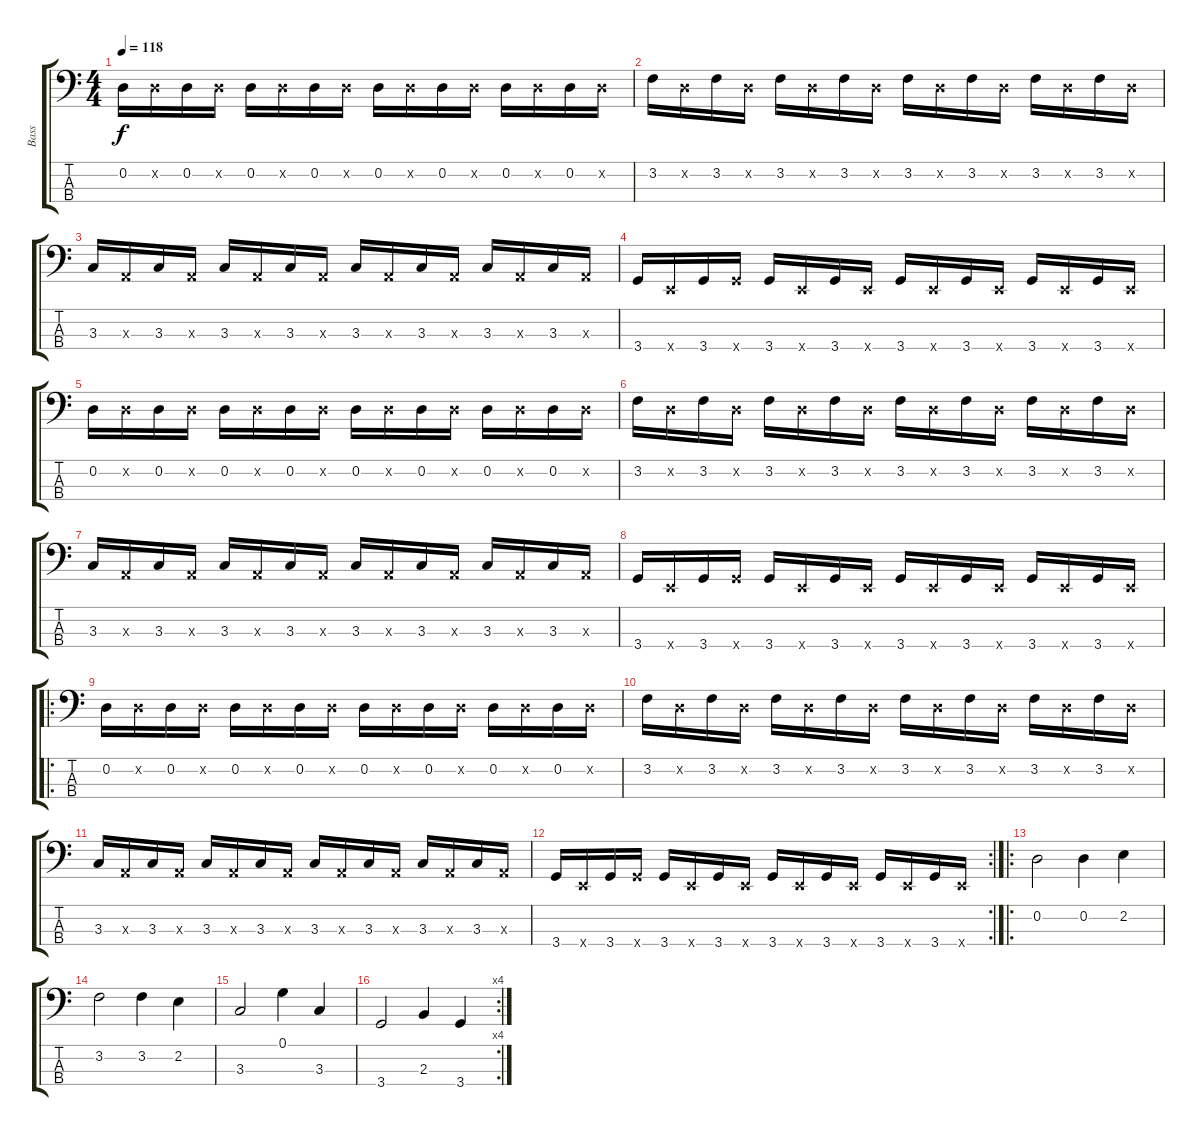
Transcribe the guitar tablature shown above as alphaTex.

\track ("Bass" "Bass") {instrument electricbassfinger}
\staff {score tabs}
\tuning (G2 D2 A1 E1) {hide}
\ts (4 4)
\tempo 118
\clef f4
\ks c
0.2.16{dy f} 0.2{x}.16 0.2.16 0.2{x}.16 0.2.16 0.2{x}.16 0.2.16 0.2{x}.16 0.2.16 0.2{x}.16 0.2.16 0.2{x}.16 0.2.16 0.2{x}.16 0.2.16 0.2{x}.16 |
3.2.16 0.2{x}.16 3.2.16 0.2{x}.16 3.2.16 0.2{x}.16 3.2.16 0.2{x}.16 3.2.16 0.2{x}.16 3.2.16 0.2{x}.16 3.2.16 0.2{x}.16 3.2.16 0.2{x}.16 |
3.3.16 0.3{x}.16 3.3.16 0.3{x}.16 3.3.16 0.3{x}.16 3.3.16 0.3{x}.16 3.3.16 0.3{x}.16 3.3.16 0.3{x}.16 3.3.16 0.3{x}.16 3.3.16 0.3{x}.16 |
3.4.16 0.4{x}.16 3.4.16 3.4{x}.16 3.4.16 0.4{x}.16 3.4.16 0.4{x}.16 3.4.16 0.4{x}.16 3.4.16 0.4{x}.16 3.4.16 0.4{x}.16 3.4.16 0.4{x}.16 |
0.2.16 0.2{x}.16 0.2.16 0.2{x}.16 0.2.16 0.2{x}.16 0.2.16 0.2{x}.16 0.2.16 0.2{x}.16 0.2.16 0.2{x}.16 0.2.16 0.2{x}.16 0.2.16 0.2{x}.16 |
3.2.16 0.2{x}.16 3.2.16 0.2{x}.16 3.2.16 0.2{x}.16 3.2.16 0.2{x}.16 3.2.16 0.2{x}.16 3.2.16 0.2{x}.16 3.2.16 0.2{x}.16 3.2.16 0.2{x}.16 |
3.3.16 0.3{x}.16 3.3.16 0.3{x}.16 3.3.16 0.3{x}.16 3.3.16 0.3{x}.16 3.3.16 0.3{x}.16 3.3.16 0.3{x}.16 3.3.16 0.3{x}.16 3.3.16 0.3{x}.16 |
3.4.16 0.4{x}.16 3.4.16 3.4{x}.16 3.4.16 0.4{x}.16 3.4.16 0.4{x}.16 3.4.16 0.4{x}.16 3.4.16 0.4{x}.16 3.4.16 0.4{x}.16 3.4.16 0.4{x}.16 |
\ro
0.2.16 0.2{x}.16 0.2.16 0.2{x}.16 0.2.16 0.2{x}.16 0.2.16 0.2{x}.16 0.2.16 0.2{x}.16 0.2.16 0.2{x}.16 0.2.16 0.2{x}.16 0.2.16 0.2{x}.16 |
3.2.16 0.2{x}.16 3.2.16 0.2{x}.16 3.2.16 0.2{x}.16 3.2.16 0.2{x}.16 3.2.16 0.2{x}.16 3.2.16 0.2{x}.16 3.2.16 0.2{x}.16 3.2.16 0.2{x}.16 |
3.3.16 0.3{x}.16 3.3.16 0.3{x}.16 3.3.16 0.3{x}.16 3.3.16 0.3{x}.16 3.3.16 0.3{x}.16 3.3.16 0.3{x}.16 3.3.16 0.3{x}.16 3.3.16 0.3{x}.16 |
\rc 2
3.4.16 0.4{x}.16 3.4.16 3.4{x}.16 3.4.16 0.4{x}.16 3.4.16 0.4{x}.16 3.4.16 0.4{x}.16 3.4.16 0.4{x}.16 3.4.16 0.4{x}.16 3.4.16 0.4{x}.16 |
\ro
0.2.2 0.2.4 2.2.4 |
3.2.2 3.2.4 2.2.4 |
3.3.2 0.1.4 3.3.4 |
\rc 4
3.4.2 2.3.4 3.4.4
